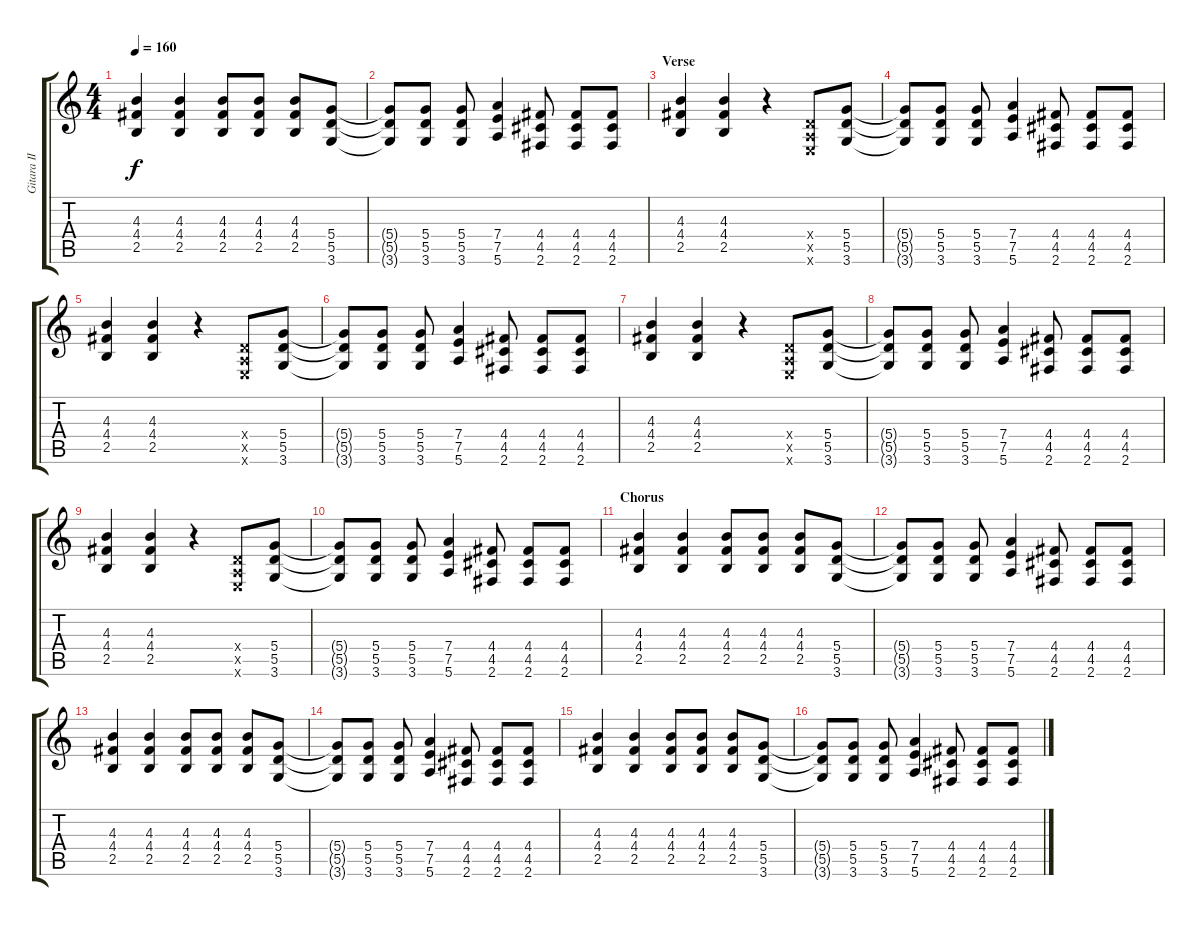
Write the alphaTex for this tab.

\track ("Gitara II" "Gitara II") {instrument distortionguitar}
\staff {score tabs}
\tuning (E4 B3 G3 D3 A2 E2) {hide}
\ts (4 4)
\tempo 160
\clef g2
\ks c
(4.3 4.4 2.5).4{dy f instrument distortionguitar} (4.3 4.4 2.5).4 (4.3 4.4 2.5).8 (4.3 4.4 2.5).8 (4.3 4.4 2.5).8 (5.4 5.5 3.6).8 |
(5.4{t} 5.5{t} 3.6{t}).8 (5.4 5.5 3.6).8 (5.4 5.5 3.6).8 (7.4 7.5 5.6).4 (4.4 4.5 2.6).8 (4.4 4.5 2.6).8 (4.4 4.5 2.6).8 |
\section ("" "Verse")
(4.3 4.4 2.5).4{instrument distortionguitar} (4.3 4.4 2.5).4 r.4 (0.4{x} 0.5{x} 0.6{x}).8 (5.4 5.5 3.6).8 |
(5.4{t} 5.5{t} 3.6{t}).8 (5.4 5.5 3.6).8 (5.4 5.5 3.6).8 (7.4 7.5 5.6).4 (4.4 4.5 2.6).8 (4.4 4.5 2.6).8 (4.4 4.5 2.6).8 |
(4.3 4.4 2.5).4{instrument distortionguitar} (4.3 4.4 2.5).4 r.4 (0.4{x} 0.5{x} 0.6{x}).8 (5.4 5.5 3.6).8 |
(5.4{t} 5.5{t} 3.6{t}).8 (5.4 5.5 3.6).8 (5.4 5.5 3.6).8 (7.4 7.5 5.6).4 (4.4 4.5 2.6).8 (4.4 4.5 2.6).8 (4.4 4.5 2.6).8 |
(4.3 4.4 2.5).4{instrument distortionguitar} (4.3 4.4 2.5).4 r.4 (0.4{x} 0.5{x} 0.6{x}).8 (5.4 5.5 3.6).8 |
(5.4{t} 5.5{t} 3.6{t}).8 (5.4 5.5 3.6).8 (5.4 5.5 3.6).8 (7.4 7.5 5.6).4 (4.4 4.5 2.6).8 (4.4 4.5 2.6).8 (4.4 4.5 2.6).8 |
(4.3 4.4 2.5).4{instrument distortionguitar} (4.3 4.4 2.5).4 r.4 (0.4{x} 0.5{x} 0.6{x}).8 (5.4 5.5 3.6).8 |
(5.4{t} 5.5{t} 3.6{t}).8 (5.4 5.5 3.6).8 (5.4 5.5 3.6).8 (7.4 7.5 5.6).4 (4.4 4.5 2.6).8 (4.4 4.5 2.6).8 (4.4 4.5 2.6).8 |
\section ("" "Chorus")
(4.3 4.4 2.5).4{instrument distortionguitar} (4.3 4.4 2.5).4 (4.3 4.4 2.5).8 (4.3 4.4 2.5).8 (4.3 4.4 2.5).8 (5.4 5.5 3.6).8 |
(5.4{t} 5.5{t} 3.6{t}).8 (5.4 5.5 3.6).8 (5.4 5.5 3.6).8 (7.4 7.5 5.6).4 (4.4 4.5 2.6).8 (4.4 4.5 2.6).8 (4.4 4.5 2.6).8 |
(4.3 4.4 2.5).4{instrument distortionguitar} (4.3 4.4 2.5).4 (4.3 4.4 2.5).8 (4.3 4.4 2.5).8 (4.3 4.4 2.5).8 (5.4 5.5 3.6).8 |
(5.4{t} 5.5{t} 3.6{t}).8 (5.4 5.5 3.6).8 (5.4 5.5 3.6).8 (7.4 7.5 5.6).4 (4.4 4.5 2.6).8 (4.4 4.5 2.6).8 (4.4 4.5 2.6).8 |
(4.3 4.4 2.5).4{instrument distortionguitar} (4.3 4.4 2.5).4 (4.3 4.4 2.5).8 (4.3 4.4 2.5).8 (4.3 4.4 2.5).8 (5.4 5.5 3.6).8 |
(5.4{t} 5.5{t} 3.6{t}).8 (5.4 5.5 3.6).8 (5.4 5.5 3.6).8 (7.4 7.5 5.6).4 (4.4 4.5 2.6).8 (4.4 4.5 2.6).8 (4.4 4.5 2.6).8
